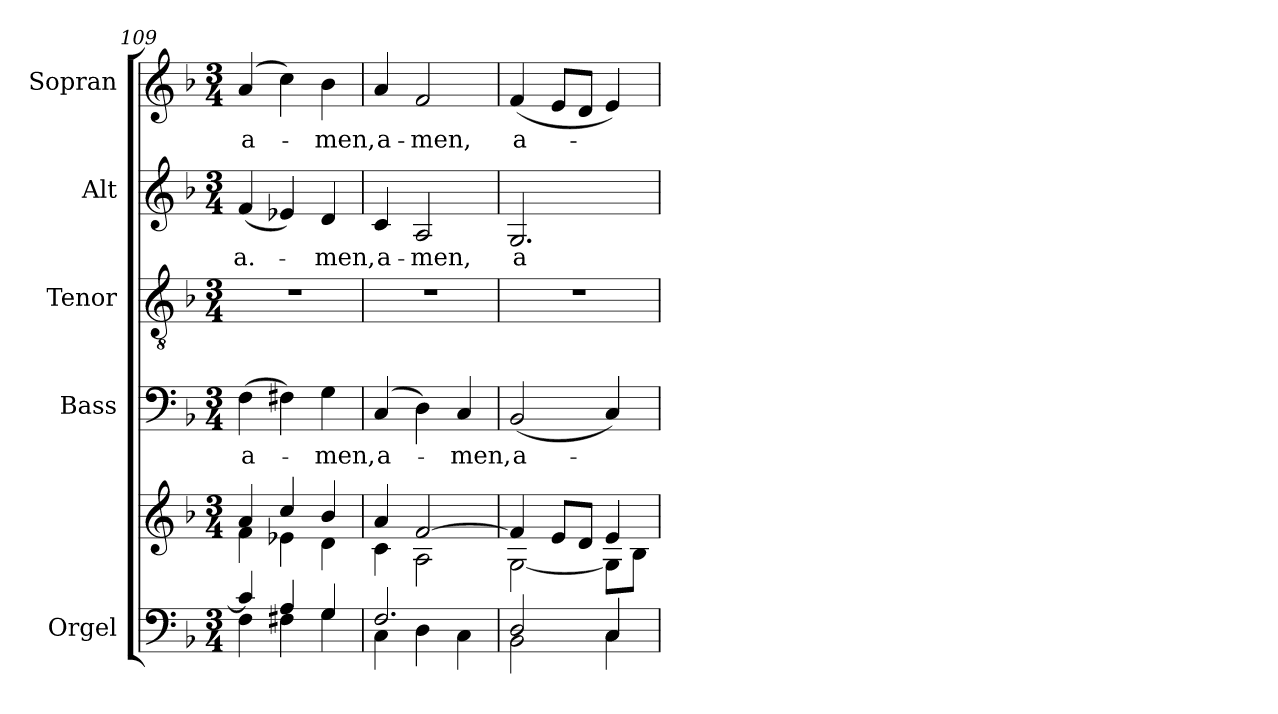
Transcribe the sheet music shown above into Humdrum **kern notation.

**kern	**kern	**kern	**text	**kern	**kern	**text	**kern	**text
*part5	*part5	*part4	*part4	*part3	*part2	*part2	*part1	*part1
*staff6	*staff5	*staff4	*staff4	*staff3	*staff2	*staff2	*staff1	*staff1
*I"Orgel	*	*I"Bass	*	*I"Tenor	*I"Alt	*	*I"Sopran	*
*I'Org.	*	*I'B	*	*I'T	*I'A	*	*I'S	*
*clefF4	*clefG2	*clefF4	*	*clefGv2	*clefG2	*	*clefG2	*
*k[b-]	*k[b-]	*k[b-]	*	*k[b-]	*k[b-]	*	*k[b-]	*
*F:	*F:	*F:	*	*F:	*F:	*	*F:	*
*M3/4	*M3/4	*M3/4	*	*M3/4	*M3/4	*	*M3/4	*
=109	=109	=109	=109	=109	=109	=109	=109	=109
*^	*^	*	*	*	*	*	*	*
!	!	!	!	!	!LO:LY:b	!	!	!LO:LY:b	!	!LO:LY:b
4c/]	4F\	4a/	4f\	(>4F\	a-	2.r	(<4f/	a.-	(4a/	a-
4A/	4F#X\	4cc/	4e-X\	4F#X\)	.	.	4e-X/)	.	4cc\)	.
!	!	!	!	!	!LO:LY:b	!	!	!LO:LY:b	!	!LO:LY:b
4G/	4G\	4b-/	4d\	4G\	-men,	.	4d/	-men,	4b-\	-men,
=110	=110	=110	=110	=110	=110	=110	=110	=110	=110	=110
!	!	!	!	!	!LO:LY:b	!	!	!LO:LY:b	!	!LO:LY:b
2.F/	4C\	4a/	4c\	(4C/	a-	2.r	4c/	a-	4a/	a-
!	!	!	!	!	!	!	!	!LO:LY:b	!	!LO:LY:b
.	4D\	[>2f/	2A\	4D\)	.	.	2A/	-men,	2f/	-men,
!	!	!	!	!	!LO:LY:b	!	!	!	!	!
.	4C\	.	.	4C/	-men,	.	.	.	.	.
=111	=111	=111	=111	=111	=111	=111	=111	=111	=111	=111
!	!	!	!	!	!LO:LY:b	!	!	!LO:LY:b	!	!LO:LY:b
2D/	2BB-\	4f/]	[<2G\	(<2BB-/	a-	2.r	2.G/	a-	(<4f/	a-
.	.	8e/L	.	.	.	.	.	.	8e/L	.
.	.	8d/J	.	.	.	.	.	.	8d/J	.
4C/	4C\	4e/	8G\L]	4C/)	.	.	.	.	4e/)	.
.	.	.	8B-\J	.	.	.	.	.	.	.
*v	*v	*	*	*	*	*	*	*	*	*
*	*v	*v	*	*	*	*	*	*	*
=	=	=	=	=	=	=	=	=
*-	*-	*-	*-	*-	*-	*-	*-	*-
